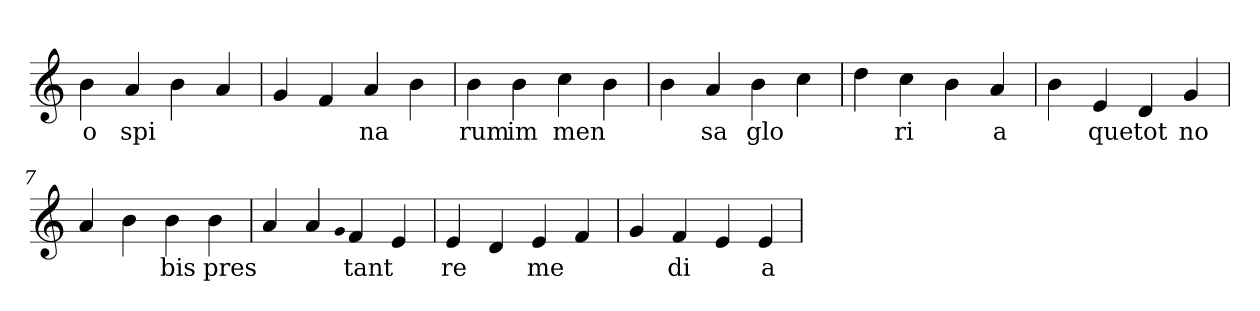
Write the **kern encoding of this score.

**kern	**text
*part1	*part1
*staff1	*staff1
*clefG2	*
=1	=1
4b	o
4a	spi
4b	.
4a	.
=2	=2
4g	.
4f	.
4a	na
4b	.
=3	=3
4b	rum
4b	im
4cc	men
4b	.
=4	=4
4b	.
4a	sa
4b	glo
4cc	.
=5	=5
4dd	.
4cc	ri
4b	.
4a	a
=6	=6
4b	.
4e	que
4d	tot
4g	no
=7	=7
4a	.
4b	.
4b	bis
4b	pres
=8	=8
4a	.
4a	.
qqg	.
4f	tant
4e	.
=9	=9
4e	re
4d	.
4e	me
4f	.
=10	=10
4g	.
4f	di
4e	.
4e	a
=	=
*-	*-
